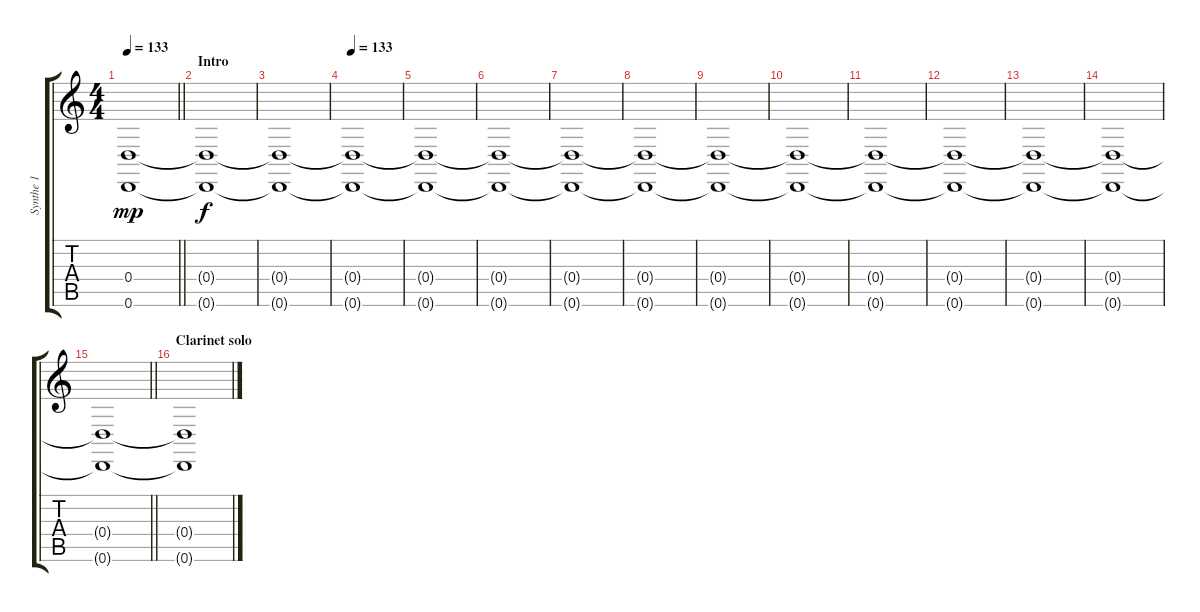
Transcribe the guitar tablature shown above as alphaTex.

\track ("Synthe 1" "Synthe 1") {instrument pad2warm}
\staff {score tabs}
\tuning (E4 B3 G3 D3 A2 D2) {hide}
\ts (4 4)
\tempo 133
\clef g2
\barLineRight lightlight
\ks c
(0.4 0.6).1{dy mp instrument pad2warm} |
\section ("" "Intro")
(0.4{t} 0.6{t}).1{dy f} |
(0.4{t} 0.6{t}).1 |
\tempo 133
(0.4{t} 0.6{t}).1 |
(0.4{t} 0.6{t}).1 |
(0.4{t} 0.6{t}).1 |
(0.4{t} 0.6{t}).1 |
(0.4{t} 0.6{t}).1 |
(0.4{t} 0.6{t}).1 |
(0.4{t} 0.6{t}).1 |
(0.4{t} 0.6{t}).1 |
(0.4{t} 0.6{t}).1 |
(0.4{t} 0.6{t}).1 |
(0.4{t} 0.6{t}).1 |
\barLineRight lightlight
(0.4{t} 0.6{t}).1 |
\section ("" "Clarinet solo")
(0.4{t} 0.6{t}).1
